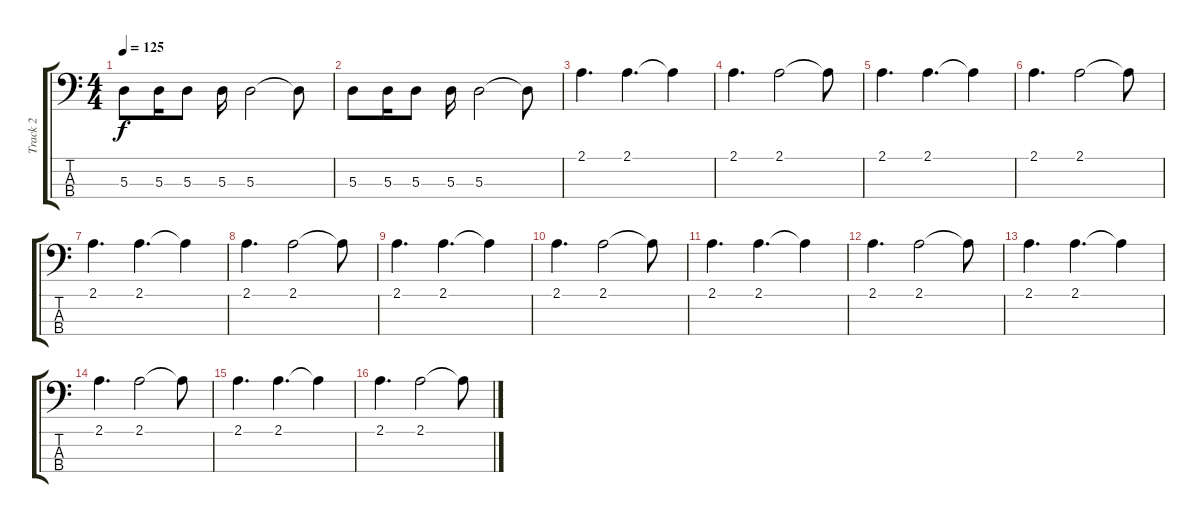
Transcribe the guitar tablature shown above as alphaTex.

\track ("Track 2" "Track 2") {instrument electricbassfinger}
\staff {score tabs}
\tuning (G2 D2 A1 D1) {hide}
\ts (4 4)
\tempo 125
\clef f4
\ks c
5.3.8{dy f} 5.3.16 5.3.8 5.3.16 5.3.2 5.3{t}.8 |
5.3.8 5.3.16 5.3.8 5.3.16 5.3.2 5.3{t}.8 |
2.1.4{d} 2.1.4{d} 2.1{t}.4 |
2.1.4{d} 2.1.2 2.1{t}.8 |
2.1.4{d} 2.1.4{d} 2.1{t}.4 |
2.1.4{d} 2.1.2 2.1{t}.8 |
2.1.4{d} 2.1.4{d} 2.1{t}.4 |
2.1.4{d} 2.1.2 2.1{t}.8 |
2.1.4{d} 2.1.4{d} 2.1{t}.4 |
2.1.4{d} 2.1.2 2.1{t}.8 |
2.1.4{d} 2.1.4{d} 2.1{t}.4 |
2.1.4{d} 2.1.2 2.1{t}.8 |
2.1.4{d} 2.1.4{d} 2.1{t}.4 |
2.1.4{d} 2.1.2 2.1{t}.8 |
2.1.4{d} 2.1.4{d} 2.1{t}.4 |
2.1.4{d} 2.1.2 2.1{t}.8
